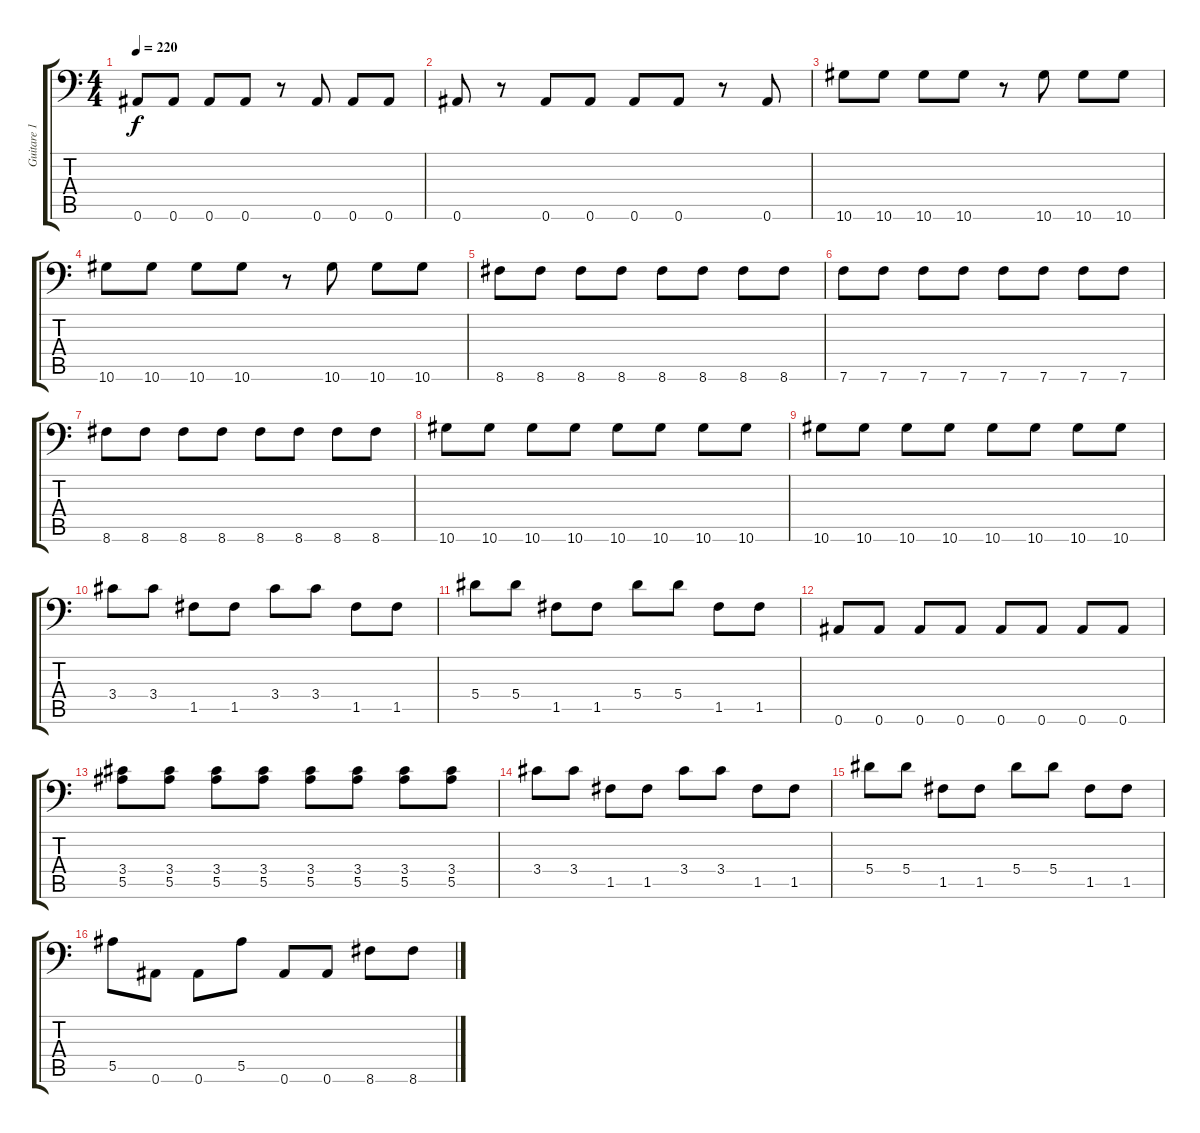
\track ("Guitare 1" "Guitare 1") {instrument distortionguitar}
\staff {score tabs}
\tuning (C4 G3 Eb3 Bb2 F2 Bb1) {hide}
\ts (4 4)
\tempo 220
\clef f4
\ks c
0.6.8{dy f} 0.6.8 0.6.8 0.6.8 r.8 0.6.8 0.6.8 0.6.8 |
0.6.8 r.8 0.6.8 0.6.8 0.6.8 0.6.8 r.8 0.6.8 |
10.6.8 10.6.8 10.6.8 10.6.8 r.8 10.6.8 10.6.8 10.6.8 |
10.6.8 10.6.8 10.6.8 10.6.8 r.8 10.6.8 10.6.8 10.6.8 |
8.6.8 8.6.8 8.6.8 8.6.8 8.6.8 8.6.8 8.6.8 8.6.8 |
7.6.8 7.6.8 7.6.8 7.6.8 7.6.8 7.6.8 7.6.8 7.6.8 |
8.6.8 8.6.8 8.6.8 8.6.8 8.6.8 8.6.8 8.6.8 8.6.8 |
10.6.8 10.6.8 10.6.8 10.6.8 10.6.8 10.6.8 10.6.8 10.6.8 |
10.6.8 10.6.8 10.6.8 10.6.8 10.6.8 10.6.8 10.6.8 10.6.8 |
3.4.8 3.4.8 1.5.8 1.5.8 3.4.8 3.4.8 1.5.8 1.5.8 |
5.4.8 5.4.8 1.5.8 1.5.8 5.4.8 5.4.8 1.5.8 1.5.8 |
0.6.8 0.6.8 0.6.8 0.6.8 0.6.8 0.6.8 0.6.8 0.6.8 |
(3.4 5.5).8 (3.4 5.5).8 (3.4 5.5).8 (3.4 5.5).8 (3.4 5.5).8 (3.4 5.5).8 (3.4 5.5).8 (3.4 5.5).8 |
3.4.8 3.4.8 1.5.8 1.5.8 3.4.8 3.4.8 1.5.8 1.5.8 |
5.4.8 5.4.8 1.5.8 1.5.8 5.4.8 5.4.8 1.5.8 1.5.8 |
5.5.8 0.6.8 0.6.8 5.5.8 0.6.8 0.6.8 8.6.8 8.6.8
